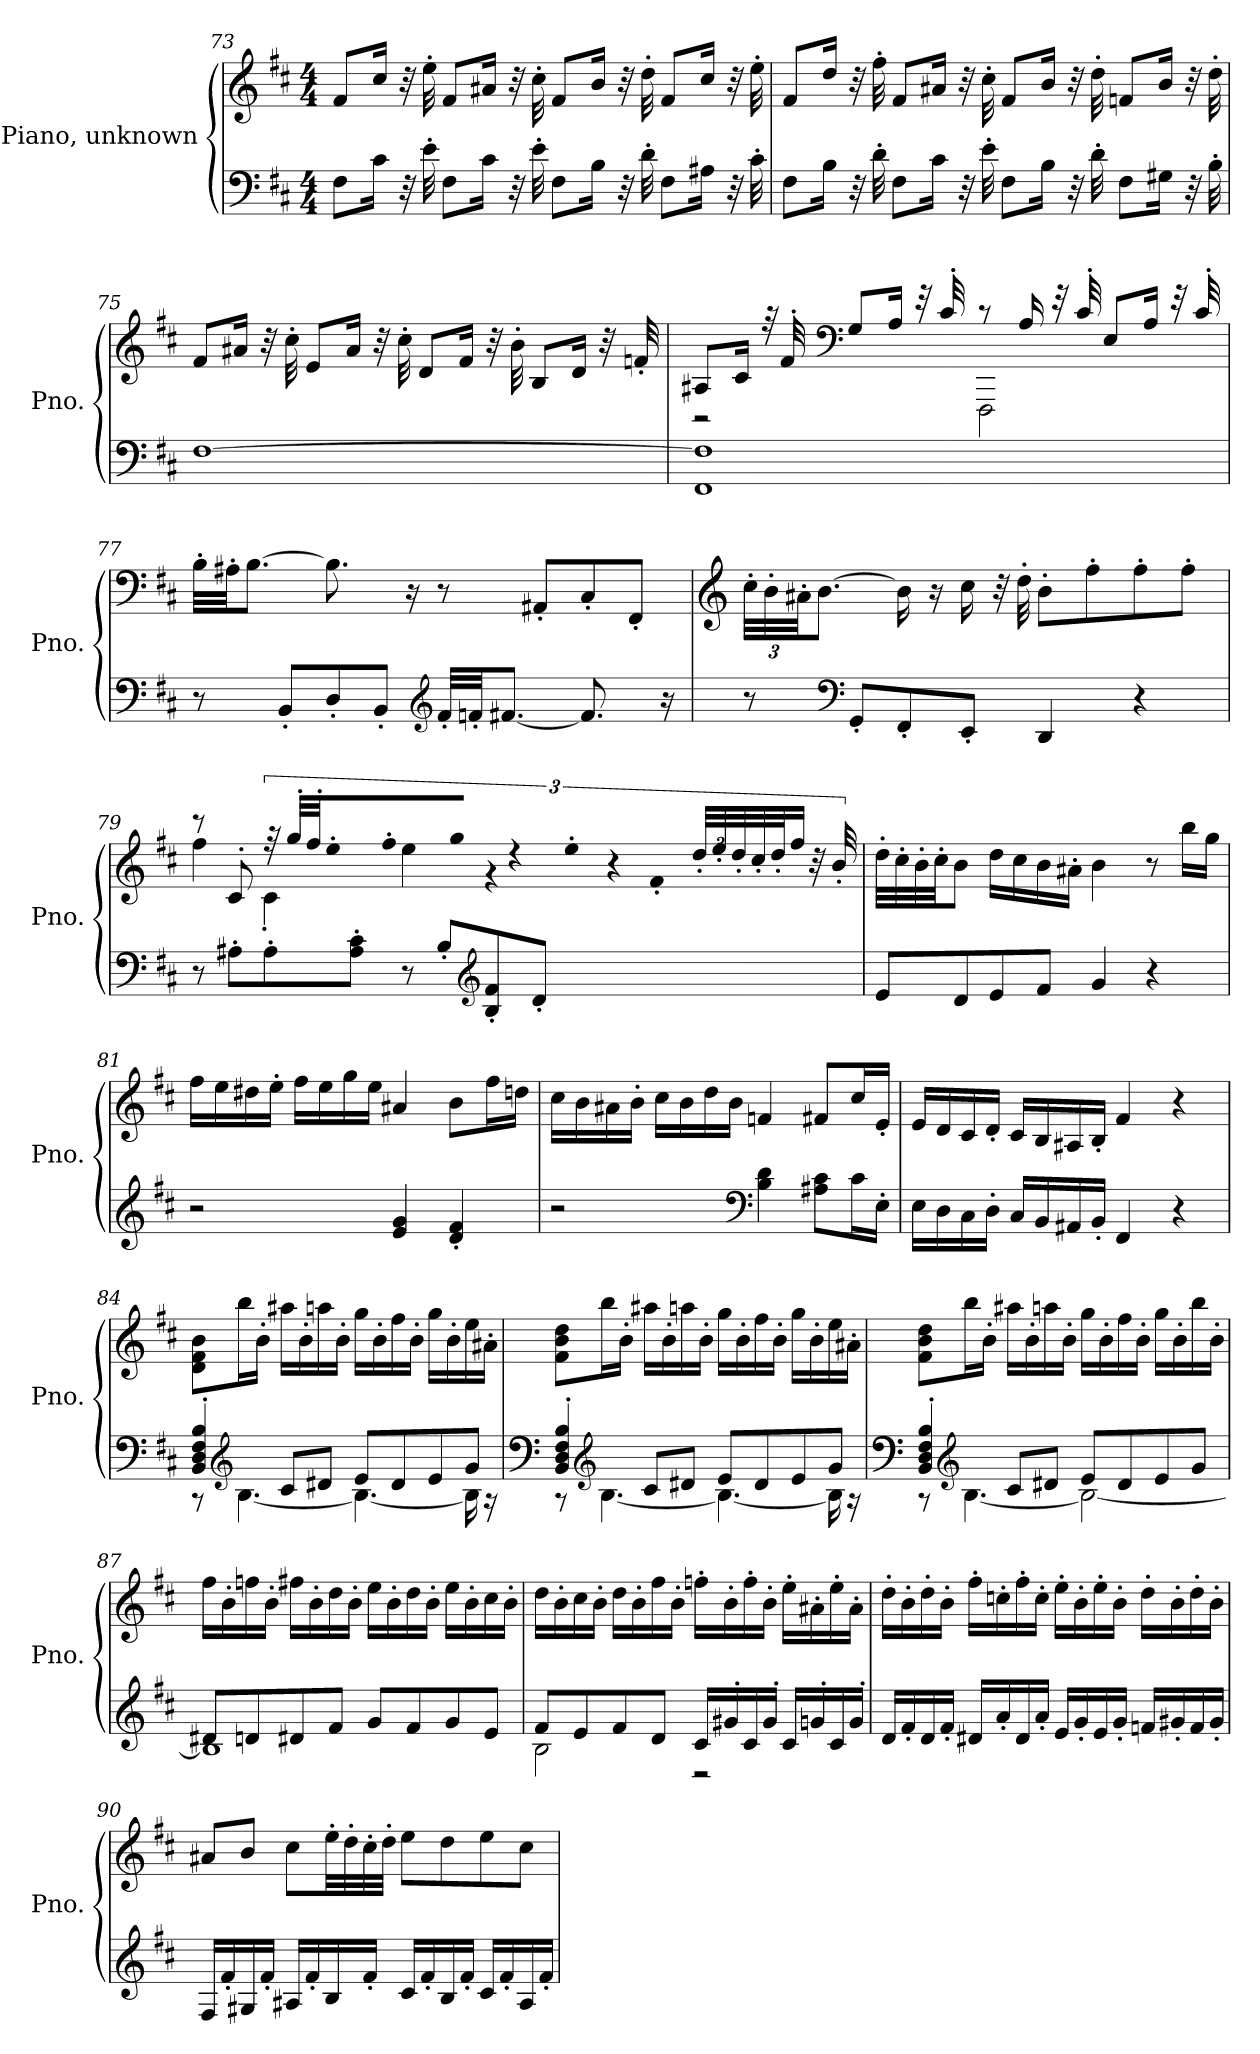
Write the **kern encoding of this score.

**kern	**kern
*part1	*part1
*staff2	*staff1
*I"Piano, unknown	*
*I'Pno.	*
*clefF4	*clefG2
*k[f#c#]	*k[f#c#]
*M4/4	*M4/4
=73	=73
8F#\L	8f#/L
16c#\Jk	16cc#/Jk
32r	32r
32e'\	32ee'\
8F#\L	8f#/L
16c#\Jk	16a#X/Jk
32r	32r
32e'\	32cc#'\
8F#\L	8f#/L
16B\Jk	16b/Jk
32r	32r
32d'\	32dd'\
8F#\L	8f#/L
16A#X\Jk	16cc#/Jk
32r	32r
32c#'\	32ee'\
!!LO:LB:g=z
=74	=74
8F#\L	8f#/L
16B\Jk	16dd/Jk
32r	32r
32d'\	32ff#'\
8F#\L	8f#/L
16c#\Jk	16a#X/Jk
32r	32r
32e'\	32cc#'\
8F#\L	8f#/L
16B\Jk	16b/Jk
32r	32r
32d'\	32dd'\
8F#\L	8fn/L
16G#X\Jk	16b/Jk
32r	32r
32B'\	32dd'\
=75	=75
[1F#	8f#/L
.	16a#X/Jk
.	32r
.	32cc#'\
.	8e/L
.	16a#/Jk
.	32r
.	32cc#'\
.	8d/L
.	16f#/Jk
.	32r
.	32b'\
.	8B/L
.	16d/Jk
.	32r
.	32fn'/
!!LO:LB:g=z
=76	=76
*^	*^
1F#]	1FF#	8A#X/L	2r
.	.	16c#/Jk	.
.	.	32r	.
.	.	32f#'/	.
*	*	*clefF4	*
.	.	8G/L	.
.	.	16A#/Jk	.
.	.	32r	.
.	.	32c#'/	.
.	.	8r	2FFF#\
.	.	16A#/	.
.	.	32r	.
.	.	32c#'/	.
.	.	8E/L	.
.	.	16A#/Jk	.
.	.	32r	.
.	.	32c#'/	.
*v	*v	*	*
*	*v	*v
=77	=77
8r	32B'\LLL
.	32A#X'\JJ
.	[8.B\J
8BB'/L	.
8D'/	8.B\]
8BB'/J	.
.	16r
*clefG2	*
32f#'/LLL	8r
32fn'/JJ	.
[8.f#X/J	.
.	8AA#X'/L
8.f#/]	8C#'/
.	8FF#'/J
16r	.
!!LO:LB:g=z
=78	=78
*	*clefG2
*	*Xbrackettup
8r	48cc#'\LLL
.	48b'\
.	48a#X'\JJ
.	[8.b\J
*clefF4	*
8GG'/L	.
8FF#'/	16b\]
.	16r
8EE'/J	16cc#\
.	32r
.	32dd'\
4DD/	8b'\L
.	8ff#'\
4r	8ff#'\
.	8ff#'\J
=79	=79
*	*^
8r	8r	4ff#\
8A#X'\L	8c#'/	.
*	*brackettup	*
8A#'\	48r	4c#'\
.	48gg'/LLL	.
.	48ff#'/	.
.	32ee'/	.
.	32ff#'/J	.
8A#\' 8c#\'J	16gg/JJ	.
.	32r	.
.	32ee'/	.
8r	8r	4ee\
8B'/L	8f#'/	.
*clefG2	*	*
*	*Xbrackettup	*
8B/' 8f#/'	48dd'/LLL	4r
.	48ee'/	.
.	48dd'/	.
.	32cc#'/	.
.	32dd'/J	.
8d'/J	16ff#/JJ	.
.	32r	.
.	32b'/	.
*	*v	*v
!!LO:PB:g=z
=80	=80
8e/L	32dd'\LLL
.	32cc#'\
.	32b'\
.	32cc#'\JJ
8d/	8b\J
8e/	16dd\LL
.	16cc#\
8f#/J	16b\
.	16a#X'\JJ
4g/	4b\
4r	8r
.	16bb\LL
.	16gg\JJ
=81	=81
2r	16ff#\LL
.	16ee\
.	16dd#X\
.	16ee'\JJ
.	16ff#\LL
.	16ee\
.	16gg\
.	16ee\JJ
4e/ 4g/	4a#X/
4d/' 4f#/'	8b\L
.	16ff#\L
.	16ddn\JJ
=82	=82
2r	16cc#\LL
.	16b\
.	16a#X\
.	16b'\JJ
.	16cc#\LL
.	16b\
.	16dd\
.	16b\JJ
*clefF4	*
4B\ 4d\	4fn/
8A#X\ 8c#\L	8f#X/L
16c#\L	16cc#/L
16E'\JJ	16e'/JJ
!!LO:LB:g=z
=83	=83
16E\LL	16e/LL
16D\	16d/
16C#\	16c#/
16D'\JJ	16d'/JJ
16C#/LL	16c#/LL
16BB/	16B/
16AA#X/	16A#X/
16BB'/JJ	16B'/JJ
4FF#/	4f#/
4r	4r
=84	=84
*^	*
4BB/' 4D/' 4F#/' 4B/'	8r	8d\ 8f#\ 8b\L
*clefG2	*	*
.	[4.B\	16bb\L
.	.	16b'\JJ
8c#/L	.	16aa#X\LL
.	.	16b'\
8d#X/J	.	16aan\
.	.	16b'\JJ
8e/L	4.B\_	16gg\LL
.	.	16b'\
8d#/	.	16ff#\
.	.	16b'\JJ
8e/	.	16gg\LL
.	.	16b'\
8g/J	16B\]	16ee\
.	16r	16a#X'\JJ
!!LO:LB:g=z
=85	=85	=85
*clefF4	*	*
4BB/' 4D/' 4F#/' 4B/'	8r	8f#\ 8b\ 8dd\L
*clefG2	*	*
.	[4.B\	16bb\L
.	.	16b'\JJ
8c#/L	.	16aa#X\LL
.	.	16b'\
8d#X/J	.	16aan\
.	.	16b'\JJ
8e/L	4.B\_	16gg\LL
.	.	16b'\
8d#/	.	16ff#\
.	.	16b'\JJ
8e/	.	16gg\LL
.	.	16b'\
8g/J	16B\]	16ee\
.	16r	16a#X'\JJ
=86	=86	=86
*clefF4	*	*
4BB/' 4D/' 4F#/' 4B/'	8r	8f#\ 8b\ 8dd\L
*clefG2	*	*
.	[4.B\	16bb\L
.	.	16b'\JJ
8c#/L	.	16aa#X\LL
.	.	16b'\
8d#X/J	.	16aan\
.	.	16b'\JJ
8e/L	2B\_	16gg\LL
.	.	16b'\
8d#/	.	16ff#\
.	.	16b'\JJ
8e/	.	16gg\LL
.	.	16b'\
8g/J	.	16bb\
.	.	16b'\JJ
!!LO:LB:g=z
=87	=87	=87
8d#X/L	1B]	16ff#\LL
.	.	16b'\
8dn/	.	16ffn\
.	.	16b'\JJ
8d#X/	.	16ff#X\LL
.	.	16b'\
8f#/J	.	16dd\
.	.	16b'\JJ
8g/L	.	16ee\LL
.	.	16b'\
8f#/	.	16dd\
.	.	16b'\JJ
8g/	.	16ee\LL
.	.	16b'\
8e/J	.	16cc#\
.	.	16b'\JJ
=88	=88	=88
8f#/L	2B\	16dd\LL
.	.	16b'\
8e/	.	16cc#\
.	.	16b'\JJ
8f#/	.	16dd\LL
.	.	16b'\
8d/J	.	16ff#\
.	.	16b'\JJ
16c#/LL	2r	16ffn'\LL
16g#X'/	.	16b'\
16c#/	.	16ff'\
16g#'/JJ	.	16b'\JJ
16c#/LL	.	16ee'\LL
16gn'/	.	16a#X'\
16c#/	.	16ee'\
16g'/JJ	.	16a#'\JJ
*v	*v	*
!!LO:LB:g=z
=89	=89
16d/LL	16dd'\LL
16f#'/	16b'\
16d/	16dd'\
16f#'/JJ	16b'\JJ
16d#X/LL	16ff#'\LL
16a'/	16ccn'\
16d#/	16ff#'\
16a'/JJ	16cc'\JJ
16e/LL	16ee'\LL
16g'/	16b'\
16e/	16ee'\
16g'/JJ	16b'\JJ
16fn/LL	16dd'\LL
16g#X'/	16b'\
16f/	16dd'\
16g#'/JJ	16b'\JJ
=90	=90
16F#/LL	8a#X/L
16f#'/	.
16G#X/	8b/J
16f#'/JJ	.
16A#X/LL	8cc#\L
16f#'/	.
16B/	32ee'\LL
.	32dd'\
16f#'/JJ	32cc#'\
.	32dd'\JJJ
16c#/LL	8ee\L
16f#'/	.
16B/	8dd\
16f#'/JJ	.
16c#/LL	8ee\
16f#'/	.
16A#/	8cc#\J
16f#'/JJ	.
=	=
*-	*-
